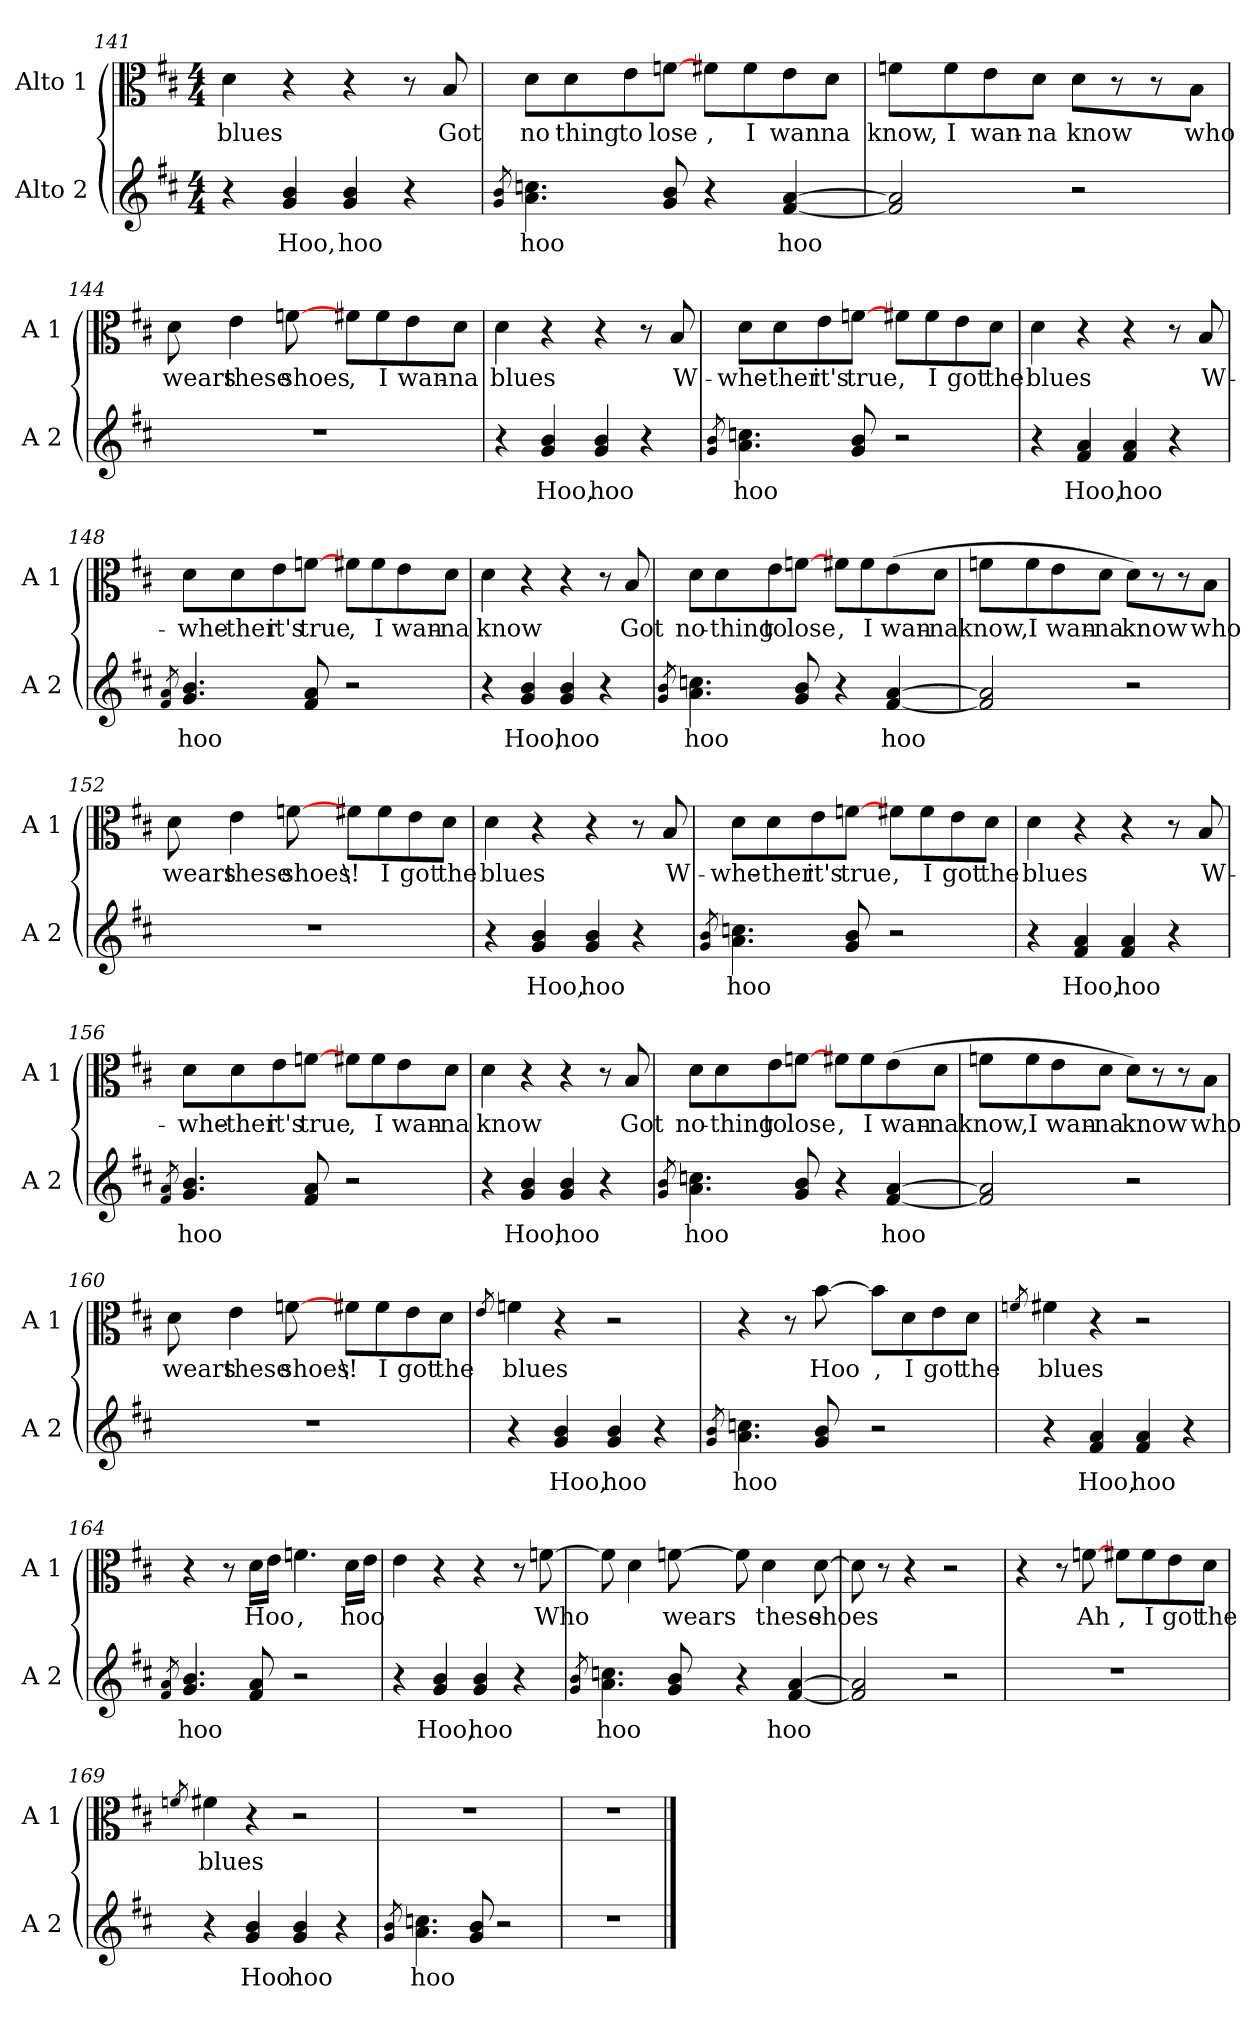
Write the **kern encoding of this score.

**kern	**text	**kern	**text
*part2	*part2	*part1	*part1
*staff2	*staff2	*staff1	*staff1
*I"Alto 2	*	*I"Alto 1	*
*I'A 2	*	*I'A 1	*
*clefG2	*	*clefC3	*
*k[f#c#]	*	*k[f#c#]	*
*b:	*	*b:	*
*M4/4	*	*M4/4	*
=141	=141	=141	=141
!	!	!	!LO:LY:b
4r	.	4d\	blues
!	!LO:LY:b	!	!LO:LY:b
4g/ 4b/	Hoo,	4r	\!
!	!LO:LY:b	!	!
4g/ 4b/	hoo	4r	.
!	!LO:LY:b	!	!
4r	,	8r	.
!	!	!	!LO:LY:b
.	.	8B/	Got
=142	=142	=142	=142
8qg/ 8qb/	.	.	.
!	!LO:LY:b	!	!LO:LY:b
4.a\ 4.ccn\	hoo	8d\L	no
!	!	!	!LO:LY:b
.	.	8d\	thing
!	!	!	!LO:LY:b
.	.	8e\	to
!	!	!	!LO:LY:b
8g/ 8b/	.	[8fn\J	lose
!	!LO:LY:b	!	!LO:LY:b
4r	,	8f#X\L	,
!	!	!	!LO:LY:b
.	.	8f#\	I
!	!LO:LY:b	!	!LO:LY:b
[4f#/ [4a/	hoo	8e\	wan
!	!	!	!LO:LY:b
.	.	8d\J	na
!!LO:PB:g=z
=143	=143	=143	=143
!	!	!	!LO:LY:b
2f#/] 2a/]	.	8fn\L	know,
!	!	!	!LO:LY:b
.	.	8f\	I
!	!	!	!LO:LY:b
.	.	8e\	wan-
!	!	!	!LO:LY:b
.	.	8d\J	-na
!	!LO:LY:b	!	!LO:LY:b
2r	\!	8d\L	know
!	!	!	!LO:LY:b
.	.	8r	,
.	.	8r	.
!	!	!	!LO:LY:b
.	.	8B\J	who
=144	=144	=144	=144
!	!	!	!LO:LY:b
1r	.	8d\	wears
!	!	!	!LO:LY:b
.	.	4e\	these
!	!	!	!LO:LY:b
.	.	[8fn\	shoes
!	!	!	!LO:LY:b
.	.	8f#X\L	,
!	!	!	!LO:LY:b
.	.	8f#\	I
!	!	!	!LO:LY:b
.	.	8e\	wan-
!	!	!	!LO:LY:b
.	.	8d\J	-na
=145	=145	=145	=145
!	!	!	!LO:LY:b
4r	.	4d\	blues
!	!LO:LY:b	!	!LO:LY:b
4g/ 4b/	Hoo,	4r	\!
!	!LO:LY:b	!	!
4g/ 4b/	hoo	4r	.
!	!LO:LY:b	!	!
4r	,	8r	.
!	!	!	!LO:LY:b
.	.	8B/	W-
=146	=146	=146	=146
8qg/ 8qb/	.	.	.
!	!LO:LY:b	!	!LO:LY:b
4.a\ 4.ccn\	hoo	8d\L	-whe-
!	!	!	!LO:LY:b
.	.	8d\	-ther
!	!	!	!LO:LY:b
.	.	8e\	it's
!	!	!	!LO:LY:b
8g/ 8b/	.	[8fn\J	true
!	!LO:LY:b	!	!LO:LY:b
2r	\!	8f#X\L	,
!	!	!	!LO:LY:b
.	.	8f#\	I
!	!	!	!LO:LY:b
.	.	8e\	got
!	!	!	!LO:LY:b
.	.	8d\J	the
!!LO:LB:g=z
=147	=147	=147	=147
!	!	!	!LO:LY:b
4r	.	4d\	blues
!	!LO:LY:b	!	!LO:LY:b
4f#/ 4a/	Hoo,	4r	\!
!	!LO:LY:b	!	!
4f#/ 4a/	hoo	4r	.
!	!LO:LY:b	!	!
4r	,	8r	.
!	!	!	!LO:LY:b
.	.	8B/	W-
=148	=148	=148	=148
8qf#/ 8qa/	.	.	.
!	!LO:LY:b	!	!LO:LY:b
4.g/ 4.b/	hoo	8d\L	-whe-
!	!	!	!LO:LY:b
.	.	8d\	-ther
!	!	!	!LO:LY:b
.	.	8e\	it's
!	!	!	!LO:LY:b
8f#/ 8a/	.	[8fn\J	true
!	!LO:LY:b	!	!LO:LY:b
2r	\!	8f#X\L	,
!	!	!	!LO:LY:b
.	.	8f#\	I
!	!	!	!LO:LY:b
.	.	8e\	wan-
!	!	!	!LO:LY:b
.	.	8d\J	-na
=149	=149	=149	=149
!	!	!	!LO:LY:b
4r	.	4d\	know
!	!LO:LY:b	!	!LO:LY:b
4g/ 4b/	Hoo,	4r	\!
!	!LO:LY:b	!	!
4g/ 4b/	hoo	4r	.
!	!LO:LY:b	!	!
4r	,	8r	.
!	!	!	!LO:LY:b
.	.	8B/	Got
=150	=150	=150	=150
8qg/ 8qb/	.	.	.
!	!LO:LY:b	!	!LO:LY:b
4.a\ 4.ccn\	hoo	8d\L	no-
!	!	!	!LO:LY:b
.	.	8d\	-thing
!	!	!	!LO:LY:b
.	.	8e\	to
!	!	!	!LO:LY:b
8g/ 8b/	.	[8fn\J	lose
!	!LO:LY:b	!	!LO:LY:b
4r	,	8f#X\L	,
!	!	!	!LO:LY:b
.	.	8f#\	I
!	!LO:LY:b	!	!LO:LY:b
[4f#/ [4a/	hoo	(>8e\	wan-
!	!	!	!LO:LY:b
.	.	8d\J	-na
!!LO:LB:g=z
=151	=151	=151	=151
!	!	!	!LO:LY:b
2f#/] 2a/]	.	8fn\L	know,
!	!	!	!LO:LY:b
.	.	8f\	I
!	!	!	!LO:LY:b
.	.	8e\	wan-
!	!	!	!LO:LY:b
.	.	8d\J	-na
!	!LO:LY:b	!	!LO:LY:b
2r	\!	8d\L)	know
!	!	!	!LO:LY:b
.	.	8r	,
.	.	8r	.
!	!	!	!LO:LY:b
.	.	8B\J	who
=152	=152	=152	=152
!	!	!	!LO:LY:b
1r	.	8d\	wears
!	!	!	!LO:LY:b
.	.	4e\	these
!	!	!	!LO:LY:b
.	.	[8fn\	shoes
!	!	!	!LO:LY:b
.	.	8f#X\L	\!
!	!	!	!LO:LY:b
.	.	8f#\	I
!	!	!	!LO:LY:b
.	.	8e\	got
!	!	!	!LO:LY:b
.	.	8d\J	the
=153	=153	=153	=153
!	!	!	!LO:LY:b
4r	.	4d\	blues
!	!LO:LY:b	!	!LO:LY:b
4g/ 4b/	Hoo,	4r	\!
!	!LO:LY:b	!	!
4g/ 4b/	hoo	4r	.
!	!LO:LY:b	!	!
4r	,	8r	.
!	!	!	!LO:LY:b
.	.	8B/	W-
=154	=154	=154	=154
8qg/ 8qb/	.	.	.
!	!LO:LY:b	!	!LO:LY:b
4.a\ 4.ccn\	hoo	8d\L	-whe-
!	!	!	!LO:LY:b
.	.	8d\	-ther
!	!	!	!LO:LY:b
.	.	8e\	it's
!	!	!	!LO:LY:b
8g/ 8b/	.	[8fn\J	true
!	!LO:LY:b	!	!LO:LY:b
2r	\!	8f#X\L	,
!	!	!	!LO:LY:b
.	.	8f#\	I
!	!	!	!LO:LY:b
.	.	8e\	got
!	!	!	!LO:LY:b
.	.	8d\J	the
!!LO:LB:g=z
=155	=155	=155	=155
!	!	!	!LO:LY:b
4r	.	4d\	blues
!	!LO:LY:b	!	!LO:LY:b
4f#/ 4a/	Hoo,	4r	\!
!	!LO:LY:b	!	!
4f#/ 4a/	hoo	4r	.
!	!LO:LY:b	!	!
4r	,	8r	.
!	!	!	!LO:LY:b
.	.	8B/	W-
=156	=156	=156	=156
8qf#/ 8qa/	.	.	.
!	!LO:LY:b	!	!LO:LY:b
4.g/ 4.b/	hoo	8d\L	-whe-
!	!	!	!LO:LY:b
.	.	8d\	-ther
!	!	!	!LO:LY:b
.	.	8e\	it's
!	!	!	!LO:LY:b
8f#/ 8a/	.	[8fn\J	true
!	!LO:LY:b	!	!LO:LY:b
2r	\!	8f#X\L	,
!	!	!	!LO:LY:b
.	.	8f#\	I
!	!	!	!LO:LY:b
.	.	8e\	wan-
!	!	!	!LO:LY:b
.	.	8d\J	-na
=157	=157	=157	=157
!	!	!	!LO:LY:b
4r	.	4d\	know
!	!LO:LY:b	!	!LO:LY:b
4g/ 4b/	Hoo,	4r	\!
!	!LO:LY:b	!	!
4g/ 4b/	hoo	4r	.
!	!LO:LY:b	!	!
4r	,	8r	.
!	!	!	!LO:LY:b
.	.	8B/	Got
=158	=158	=158	=158
8qg/ 8qb/	.	.	.
!	!LO:LY:b	!	!LO:LY:b
4.a\ 4.ccn\	hoo	8d\L	no-
!	!	!	!LO:LY:b
.	.	8d\	-thing
!	!	!	!LO:LY:b
.	.	8e\	to
!	!	!	!LO:LY:b
8g/ 8b/	.	[8fn\J	lose
!	!LO:LY:b	!	!LO:LY:b
4r	,	8f#X\L	,
!	!	!	!LO:LY:b
.	.	8f#\	I
!	!LO:LY:b	!	!LO:LY:b
[4f#/ [4a/	hoo	(>8e\	wan-
!	!	!	!LO:LY:b
.	.	8d\J	-na
!!LO:LB:g=z
=159	=159	=159	=159
!	!	!	!LO:LY:b
2f#/] 2a/]	.	8fn\L	know,
!	!	!	!LO:LY:b
.	.	8f\	I
!	!	!	!LO:LY:b
.	.	8e\	wan-
!	!	!	!LO:LY:b
.	.	8d\J	-na
!	!LO:LY:b	!	!LO:LY:b
2r	\!	8d\L)	know
!	!	!	!LO:LY:b
.	.	8r	,
.	.	8r	.
!	!	!	!LO:LY:b
.	.	8B\J	who
=160	=160	=160	=160
!	!	!	!LO:LY:b
1r	.	8d\	wears
!	!	!	!LO:LY:b
.	.	4e\	these
!	!	!	!LO:LY:b
.	.	[8fn\	shoes
!	!	!	!LO:LY:b
.	.	8f#X\L	\!
!	!	!	!LO:LY:b
.	.	8f#\	I
!	!	!	!LO:LY:b
.	.	8e\	got
!	!	!	!LO:LY:b
.	.	8d\J	the
=161	=161	=161	=161
.	.	8qe/	.
!	!	!	!LO:LY:b
4r	.	4fn\	blues
!	!LO:LY:b	!	!LO:LY:b
4g/ 4b/	Hoo,	4r	\!
!	!LO:LY:b	!	!
4g/ 4b/	hoo	2r	.
!	!LO:LY:b	!	!
4r	,	.	.
!!LO:PB:g=z
=162	=162	=162	=162
8qg/ 8qb/	.	.	.
!	!LO:LY:b	!	!
4.a\ 4.ccn\	hoo	4r	.
.	.	8r	.
!	!	!LO:N:head=solid	!LO:LY:b
8g/ 8b/	.	[8b\	Hoo
!	!LO:LY:b	!LO:N:head=solid	!LO:LY:b
2r	\!	8b\L]	,
!	!	!	!LO:LY:b
.	.	8d\	I
!	!	!	!LO:LY:b
.	.	8e\	got
!	!	!	!LO:LY:b
.	.	8d\J	the
=163	=163	=163	=163
.	.	8qfn/	.
!	!	!	!LO:LY:b
4r	.	4f#X\	blues
!	!LO:LY:b	!	!LO:LY:b
4f#/ 4a/	Hoo,	4r	\!
!	!LO:LY:b	!	!
4f#/ 4a/	hoo	2r	.
!	!LO:LY:b	!	!
4r	,	.	.
=164	=164	=164	=164
8qf#/ 8qa/	.	.	.
!	!LO:LY:b	!	!
4.g/ 4.b/	hoo	4r	.
.	.	8r	.
!	!	!	!LO:LY:b
8f#/ 8a/	.	16d\LL	Hoo
.	.	16e\JJ	.
!	!LO:LY:b	!	!LO:LY:b
2r	\!	4.fn\	,
!	!	!	!LO:LY:b
.	.	16d\LL	hoo
.	.	16e\JJ	.
=165	=165	=165	=165
4r	.	4e\	.
!	!LO:LY:b	!	!LO:LY:b
4g/ 4b/	Hoo,	4r	\!
!	!LO:LY:b	!	!
4g/ 4b/	hoo	4r	.
!	!LO:LY:b	!	!
4r	,	8r	.
!	!	!	!LO:LY:b
.	.	[8fn\	Who
!!LO:LB:g=z
=166	=166	=166	=166
8qg/ 8qb/	.	.	.
!	!LO:LY:b	!	!
4.a\ 4.ccn\	hoo	8f\]	.
.	.	4d\	.
!	!	!	!LO:LY:b
8g/ 8b/	.	[8fn\	wears
!	!LO:LY:b	!	!
4r	,	8f\]	.
!	!	!	!LO:LY:b
.	.	4d\	these
!	!LO:LY:b	!	!
[4f#/ [4a/	hoo	.	.
!	!	!	!LO:LY:b
.	.	[8d\	shoes
=167	=167	=167	=167
2f#/] 2a/]	.	8d\]	.
!	!	!	!LO:LY:b
.	.	8r	?
.	.	4r	.
!	!LO:LY:b	!	!
2r	\!	2r	.
!!LO:LB:g=z
=168	=168	=168	=168
1r	.	4r	.
.	.	8r	.
!	!	!	!LO:LY:b
.	.	[8fn\	Ah
!	!	!	!LO:LY:b
.	.	8f#X\L	,
!	!	!	!LO:LY:b
.	.	8f#\	I
!	!	!	!LO:LY:b
.	.	8e\	got
!	!	!	!LO:LY:b
.	.	8d\J	the
=169	=169	=169	=169
.	.	8qfn/	.
!	!	!	!LO:LY:b
4r	.	4f#X\	blues
!	!LO:LY:b	!	!LO:LY:b
4g/ 4b/	Hoo	4r	\!
!	!LO:LY:b	!	!
4g/ 4b/	hoo	2r	.
!	!LO:LY:b	!	!
4r	,	.	.
=170	=170	=170	=170
8qg/ 8qb/	.	.	.
!	!LO:LY:b	!	!
4.a\ 4.ccn\	hoo	1r	.
8g/ 8b/	.	.	.
!	!LO:LY:b	!	!
2r	\!	.	.
=171	=171	=171	=171
1r	.	1r	.
==	==	==	==
*-	*-	*-	*-
